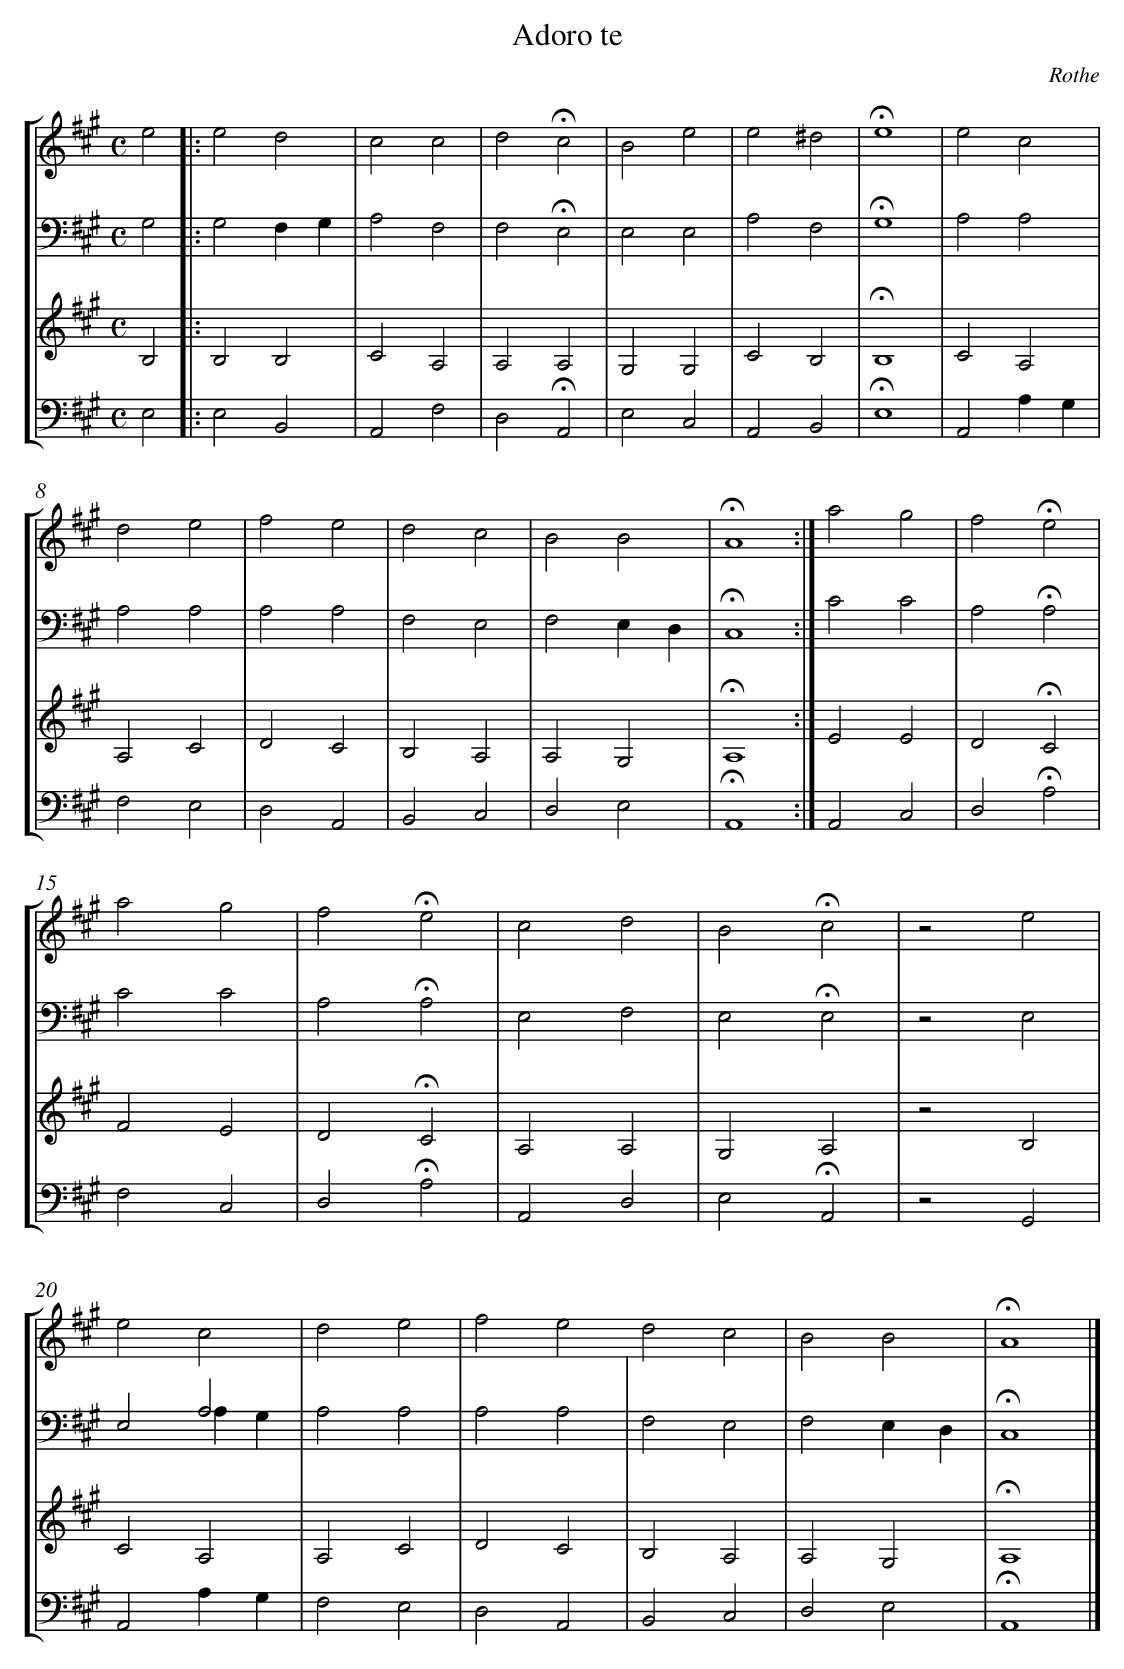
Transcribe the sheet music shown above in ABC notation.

X:1
T: Adoro te
C: Rothe
L: 1/4
M: C
%%staves [1 2 3 4]
V: 1 clef=treble
V: 2 clef=bass
V: 3 clef=treble
V: 4 clef=bass
K: A
[V:1] e2 [I:setbarnb 1]]|:
[V:2] G,2 ]|:
[V:3] B,2 ]|:
[V:4] E,2 ]|:
[V:1] e2d2 |
[V:2] G,2F,G, |
[V:3] B,2B,2 |
[V:4] E,2B,,2 |
[V:1] c2c2 |
[V:2] A,2F,2 |
[V:3] C2A,2 |
[V:4] A,,2F,2 |
[V:1] d2!fermata!c2 |
[V:2] F,2!fermata!E,2 |
[V:3] A,2A,2 |
[V:4] D,2!fermata!A,,2 |
[V:1] B2e2 |
[V:2] E,2E,2 |
[V:3] G,2G,2 |
[V:4] E,2C,2 |
[V:1] e2^d2 |
[V:2] A,2F,2 |
[V:3] C2B,2 |
[V:4] A,,2B,,2 |
[V:1] !fermata!e4 |
[V:2] !fermata!G,4 |
[V:3] !fermata!B,4 |
[V:4] !fermata!E,4 |
[V:1] e2c2 |
[V:2] A,2A,2 |
[V:3] C2A,2 |
[V:4] A,,2A,G, |
[V:1] d2e2 |
[V:2] A,2A,2 |
[V:3] A,2C2 |
[V:4] F,2E,2 |
[V:1] f2e2 |
[V:2] A,2A,2 |
[V:3] D2C2 |
[V:4] D,2A,,2 |
[V:1] d2c2 |
[V:2] F,2E,2 |
[V:3] B,2A,2 |
[V:4] B,,2C,2 |
[V:1] B2B2 |
[V:2] F,2E,D, |
[V:3] A,2G,2 |
[V:4] D,2E,2 |
[V:1] !fermata!A4 :|]
[V:2] !fermata!C,4 :|]
[V:3] !fermata!A,4 :|]
[V:4] !fermata!A,,4 :|]
[V:1] a2g2 |
[V:2] C2C2 |
[V:3] E2E2 |
[V:4] A,,2C,2 |
[V:1] f2!fermata!e2 |
[V:2] A,2!fermata!A,2 |
[V:3] D2!fermata!C2 |
[V:4] D,2!fermata!A,2 |
[V:1] a2g2 |
[V:2] C2C2 |
[V:3] F2E2 |
[V:4] F,2C,2 |
[V:1] f2!fermata!e2 |
[V:2] A,2!fermata!A,2 |
[V:3] D2!fermata!C2 |
[V:4] D,2!fermata!A,2 |
[V:1] c2d2 |
[V:2] E,2F,2 |
[V:3] A,2A,2 |
[V:4] A,,2D,2 |
[V:1] B2!fermata!c2 |
[V:2] E,2!fermata!E,2 |
[V:3] G,2A,2 |
[V:4] E,2!fermata!A,,2 |
[V:1] z2e2 |
[V:2] z2E,2 |
[V:3] z2B,2 |
[V:4] z2G,,2 |
[V:1] e2c2 |
[V:2] E,2A,2 & x2A,G, |
[V:3] C2A,2 |
[V:4] A,,2A,G, |
[V:1] d2e2 |
[V:2] A,2A,2 |
[V:3] A,2C2 |
[V:4] F,2E,2 |
[V:1] f2e2 [|]
[V:2] A,2A,2 |
[V:3] D2C2 |
[V:4] D,2A,,2 |
[V:1] d2c2 |
[V:2] F,2E,2 |
[V:3] B,2A,2 |
[V:4] B,,2C,2 |
[V:1] B2B2 |
[V:2] F,2E,D, |
[V:3] A,2G,2 |
[V:4] D,2E,2 |
[V:1] !fermata!A4 |]
[V:2] !fermata!C,4 |]
[V:3] !fermata!A,4 |]
[V:4] !fermata!A,,4 |]
